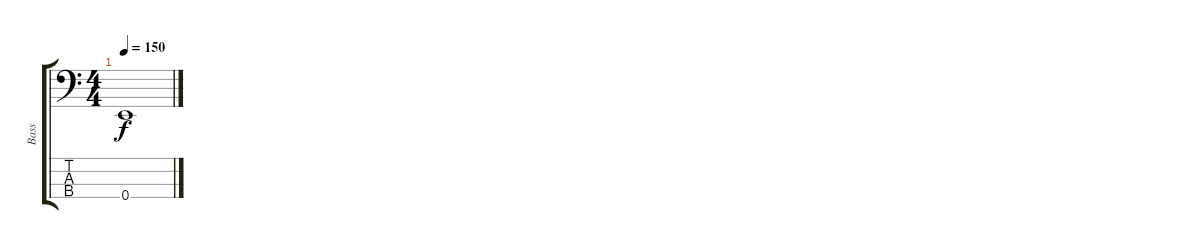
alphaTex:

\track ("Bass" "Bass") {instrument electricbassfinger}
\staff {score tabs}
\tuning (G2 D2 A1 E1) {hide}
\ts (4 4)
\tempo 150
\clef f4
\ks c
0.4{t}.1{dy f}
